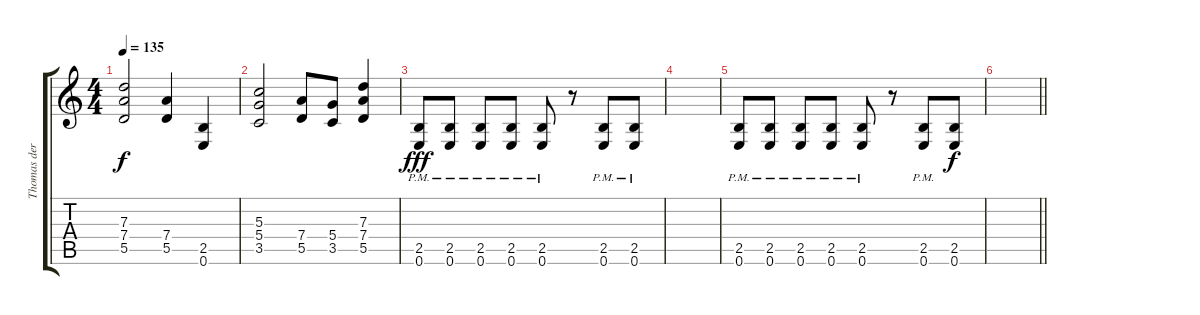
\track ("Thomas der Münzer" "Thomas der") {instrument distortionguitar}
\staff {score tabs}
\tuning (E4 B3 G3 D3 A2 E2) {hide}
\ts (4 4)
\tempo 135
\clef g2
\ks c
(7.3 7.4 5.5).2{dy f} (7.4 5.5).4 (2.5 0.6).4 |
(5.3 5.4 3.5).2 (7.4 5.5).8 (5.4 3.5).8 (7.3 7.4 5.5).4 |
(2.5{pm} 0.6{pm}).8{dy fff} (2.5{pm} 0.6{pm}).8 (2.5{pm} 0.6{pm}).8 (2.5{pm} 0.6{pm}).8 (2.5{pm} 0.6{pm}).8 r.8 (2.5{pm} 0.6{pm}).8 (2.5{pm} 0.6{pm}).8 |
|
(2.5{pm} 0.6{pm}).8 (2.5{pm} 0.6{pm}).8 (2.5{pm} 0.6{pm}).8 (2.5{pm} 0.6{pm}).8 (2.5{pm} 0.6{pm}).8 r.8 (2.5{pm} 0.6{pm}).8 (2.5 0.6).8{dy f} |
\barLineRight lightlight
